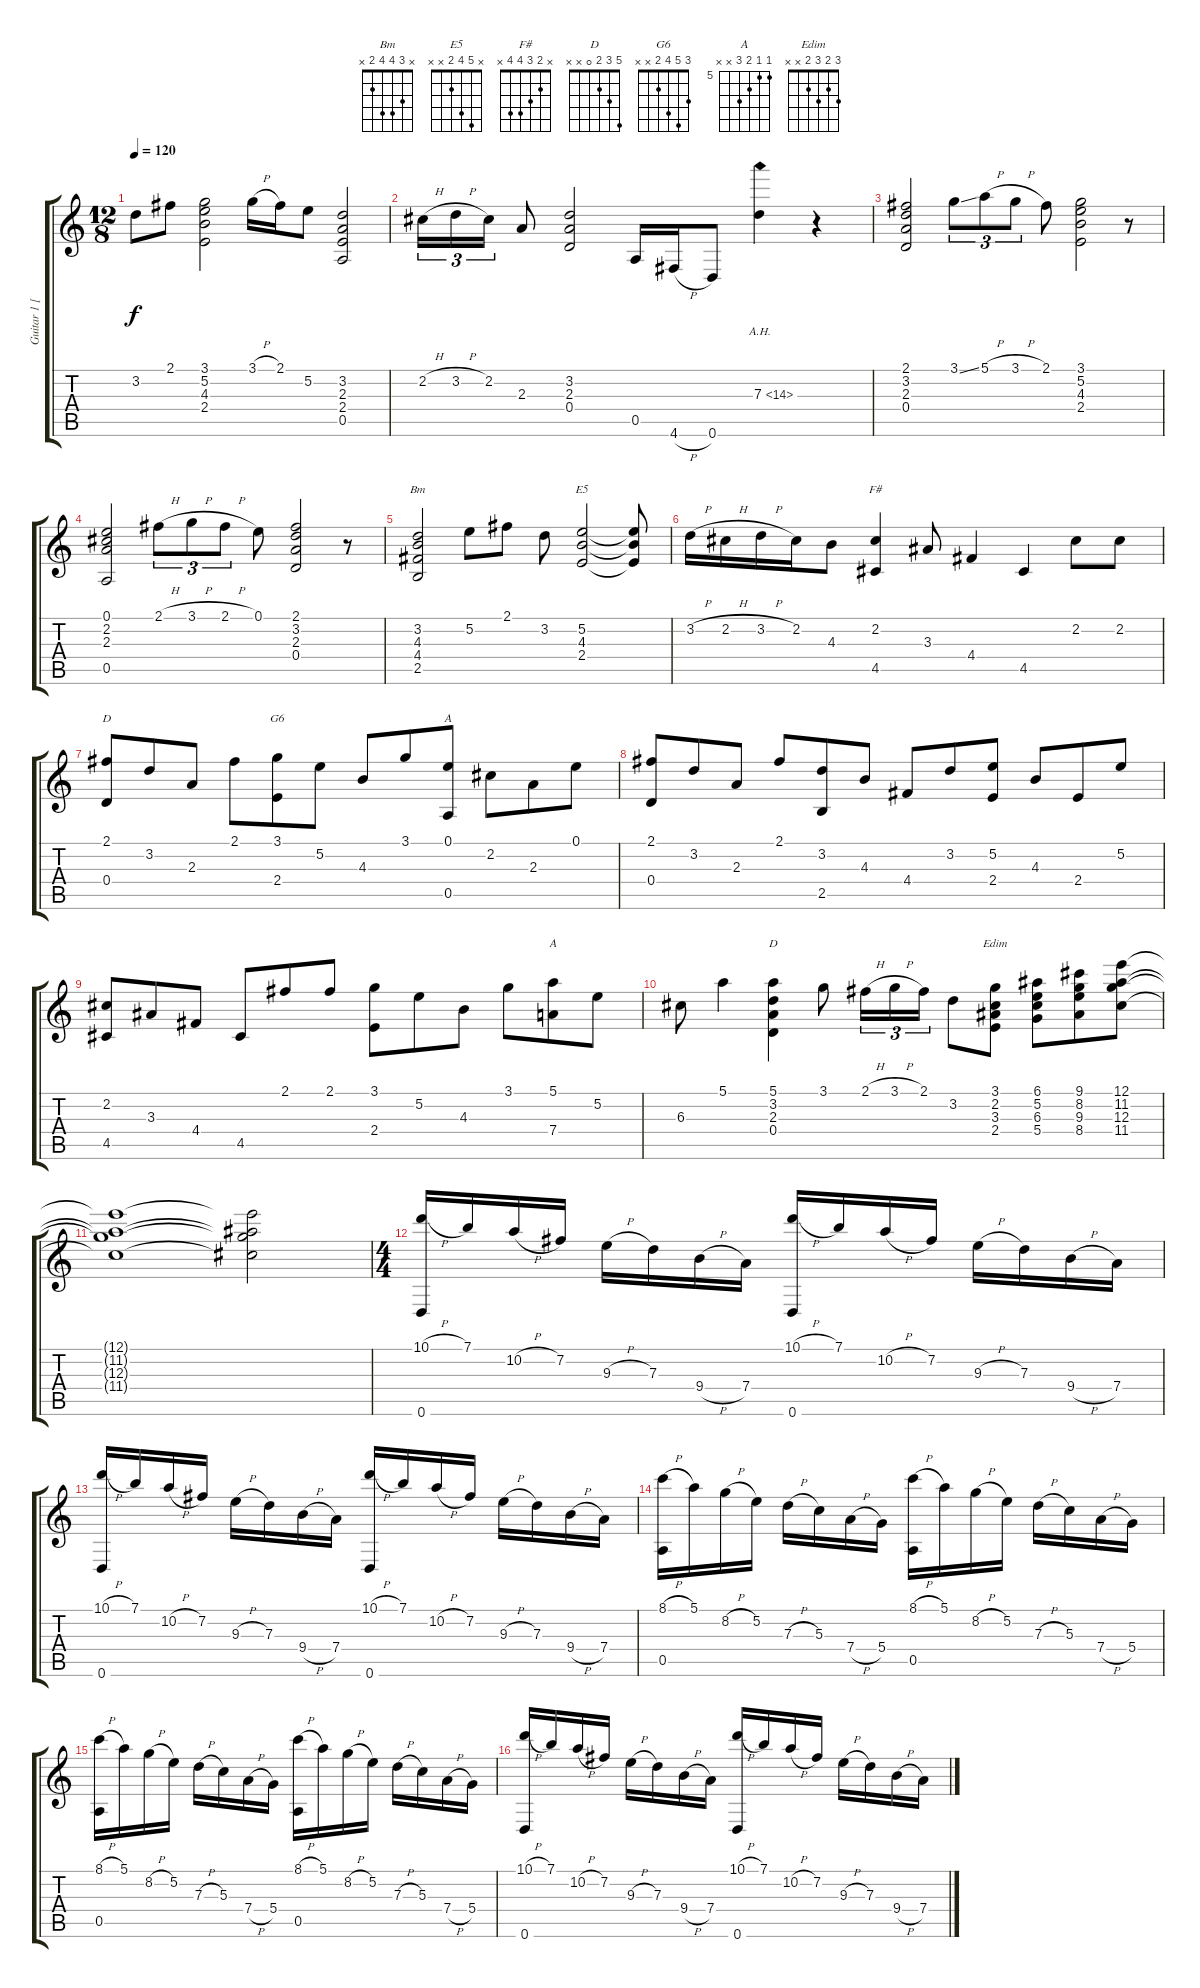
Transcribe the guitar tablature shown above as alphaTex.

\track ("Guitar 1 [DADGBE]" "Guitar 1 [") {instrument acousticguitarnylon}
\staff {score tabs}
\tuning (E4 B3 G3 D3 A2 D2) {hide}
\chord ("Bm" x 3 4 4 2 x)
\chord ("E5" x 5 4 2 x x)
\chord ("F#" x 2 3 4 4 x)
\chord ("D" 2 3 2 0 x x)
\chord ("G6" 3 5 4 2 x x)
\chord ("A" 0 2 2 2 0 x)
\chord ("A" 5 5 6 7 x x) {firstfret 5}
\chord ("D" 5 3 2 0 x x)
\chord ("Edim" 3 2 3 2 x x)
\ts (12 8)
\tempo 120
\clef g2
\ks c
3.2.8{dy f} 2.1.8 (3.1 5.2 4.3 2.4).2 3.1{h}.16 2.1.16 5.2.8 (3.2 2.3 2.4 0.5).2 |
2.2{h}.16{tu (3 2)} 3.2{h}.16{tu (3 2)} 2.2.16{tu (3 2)} 2.3.8 (3.2 2.3 0.4).2 0.5.16 4.6{h}.16 0.6.8 7.3{ah 7}.4 r.4 |
(2.1 3.2 2.3 0.4).2 3.1{ss}.8{tu (3 2)} 5.1{h}.8{tu (3 2)} 3.1{h}.8{tu (3 2)} 2.1.8 (3.1 5.2 4.3 2.4).2 r.8 |
(0.1 2.2 2.3 0.5).2 2.1{h}.8{tu (3 2)} 3.1{h}.8{tu (3 2)} 2.1{h}.8{tu (3 2)} 0.1.8 (2.1 3.2 2.3 0.4).2 r.8 |
(3.2 4.3 4.4 2.5).2{ch "Bm"} 5.2.8 2.1.8 3.2.8 (5.2 4.3 2.4).2{ch "E5"} (5.2{t} 4.3{t} 2.4{t}).8 |
3.2{h}.16 2.2{h}.16 3.2{h}.16 2.2.16 4.3.8 (2.2 4.5).4{ch "F#"} 3.3.8 4.4.4 4.5.4 2.2.8 2.2.8 |
(2.1 0.4).8{ch "D"} 3.2.8 2.3.8 2.1.8 (3.1 2.4).8{ch "G6"} 5.2.8 4.3.8 3.1.8 (0.1 0.5).8{ch "A"} 2.2.8 2.3.8 0.1.8 |
(2.1 0.4).8 3.2.8 2.3.8 2.1.8 (3.2 2.5).8 4.3.8 4.4.8 3.2.8 (5.2 2.4).8 4.3.8 2.4.8 5.2.8 |
(2.2 4.5).8 3.3.8 4.4.8 4.5.8 2.1.8 2.1.8 (3.1 2.4).8 5.2.8 4.3.8 3.1.8 (5.1 7.4).8{ch "A"} 5.2.8 |
6.3.8 5.1.4 (5.1 3.2 2.3 0.4).4{ch "D"} 3.1.8 2.1{h}.16{tu (3 2)} 3.1{h}.16{tu (3 2)} 2.1.16{tu (3 2)} 3.2.8 (3.1 2.2 3.3 2.4).8{ch "Edim"} (6.1 5.2 6.3 5.4).8 (9.1 8.2 9.3 8.4).8 (12.1 11.2 12.3 11.4).8 |
(12.1{t} 11.2{t} 12.3{t} 11.4{t}).1 (12.1{t} 11.2{t} 12.3{t} 11.4{t}).2 |
\ts (4 4)
(10.1{h} 0.6).16 7.1.16 10.2{h}.16 7.2.16 9.3{h}.16 7.3.16 9.4{h}.16 7.4.16 (10.1{h} 0.6).16 7.1.16 10.2{h}.16 7.2.16 9.3{h}.16 7.3.16 9.4{h}.16 7.4.16 |
(10.1{h} 0.6).16 7.1.16 10.2{h}.16 7.2.16 9.3{h}.16 7.3.16 9.4{h}.16 7.4.16 (10.1{h} 0.6).16 7.1.16 10.2{h}.16 7.2.16 9.3{h}.16 7.3.16 9.4{h}.16 7.4.16 |
(8.1{h} 0.5).16 5.1.16 8.2{h}.16 5.2.16 7.3{h}.16 5.3.16 7.4{h}.16 5.4.16 (8.1{h} 0.5).16 5.1.16 8.2{h}.16 5.2.16 7.3{h}.16 5.3.16 7.4{h}.16 5.4.16 |
(8.1{h} 0.5).16 5.1.16 8.2{h}.16 5.2.16 7.3{h}.16 5.3.16 7.4{h}.16 5.4.16 (8.1{h} 0.5).16 5.1.16 8.2{h}.16 5.2.16 7.3{h}.16 5.3.16 7.4{h}.16 5.4.16 |
(10.1{h} 0.6).16 7.1.16 10.2{h}.16 7.2.16 9.3{h}.16 7.3.16 9.4{h}.16 7.4.16 (10.1{h} 0.6).16 7.1.16 10.2{h}.16 7.2.16 9.3{h}.16 7.3.16 9.4{h}.16 7.4.16
